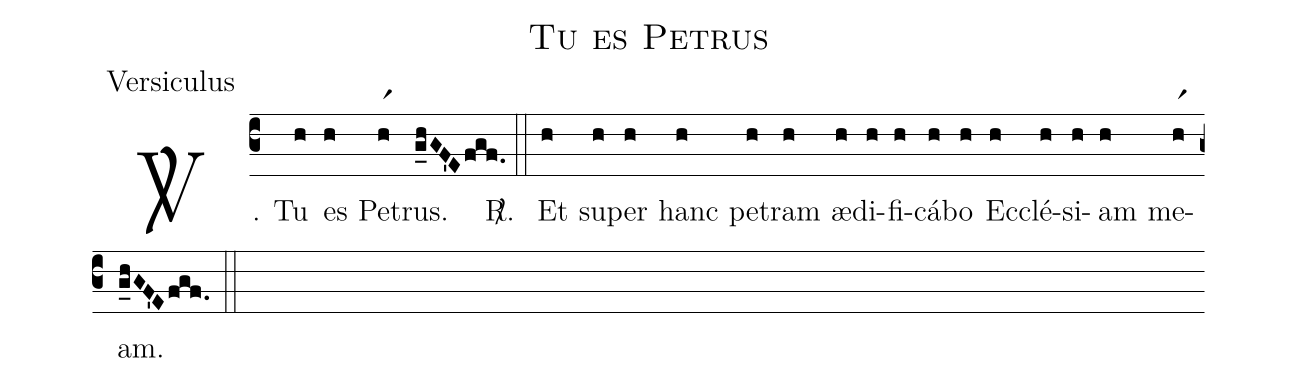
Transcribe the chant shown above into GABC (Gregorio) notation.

name:Tu es Petrus;
office-part:Versiculus;
%%
(c3)
<sp>V/</sp>. Tu(h) es(h) Pe(hr1)trus.(g_hGF'Efgf.) <sp>R/</sp>.(::)
Et(h) su(h)per(h) hanc(h) pe(h)tram(h) æ(h)di(h)fi(h)cá(h)bo(h) Ec(h)clé(h)si(h)am(h) me(hr1)am.(g_hGF'Efgf.) (::)
